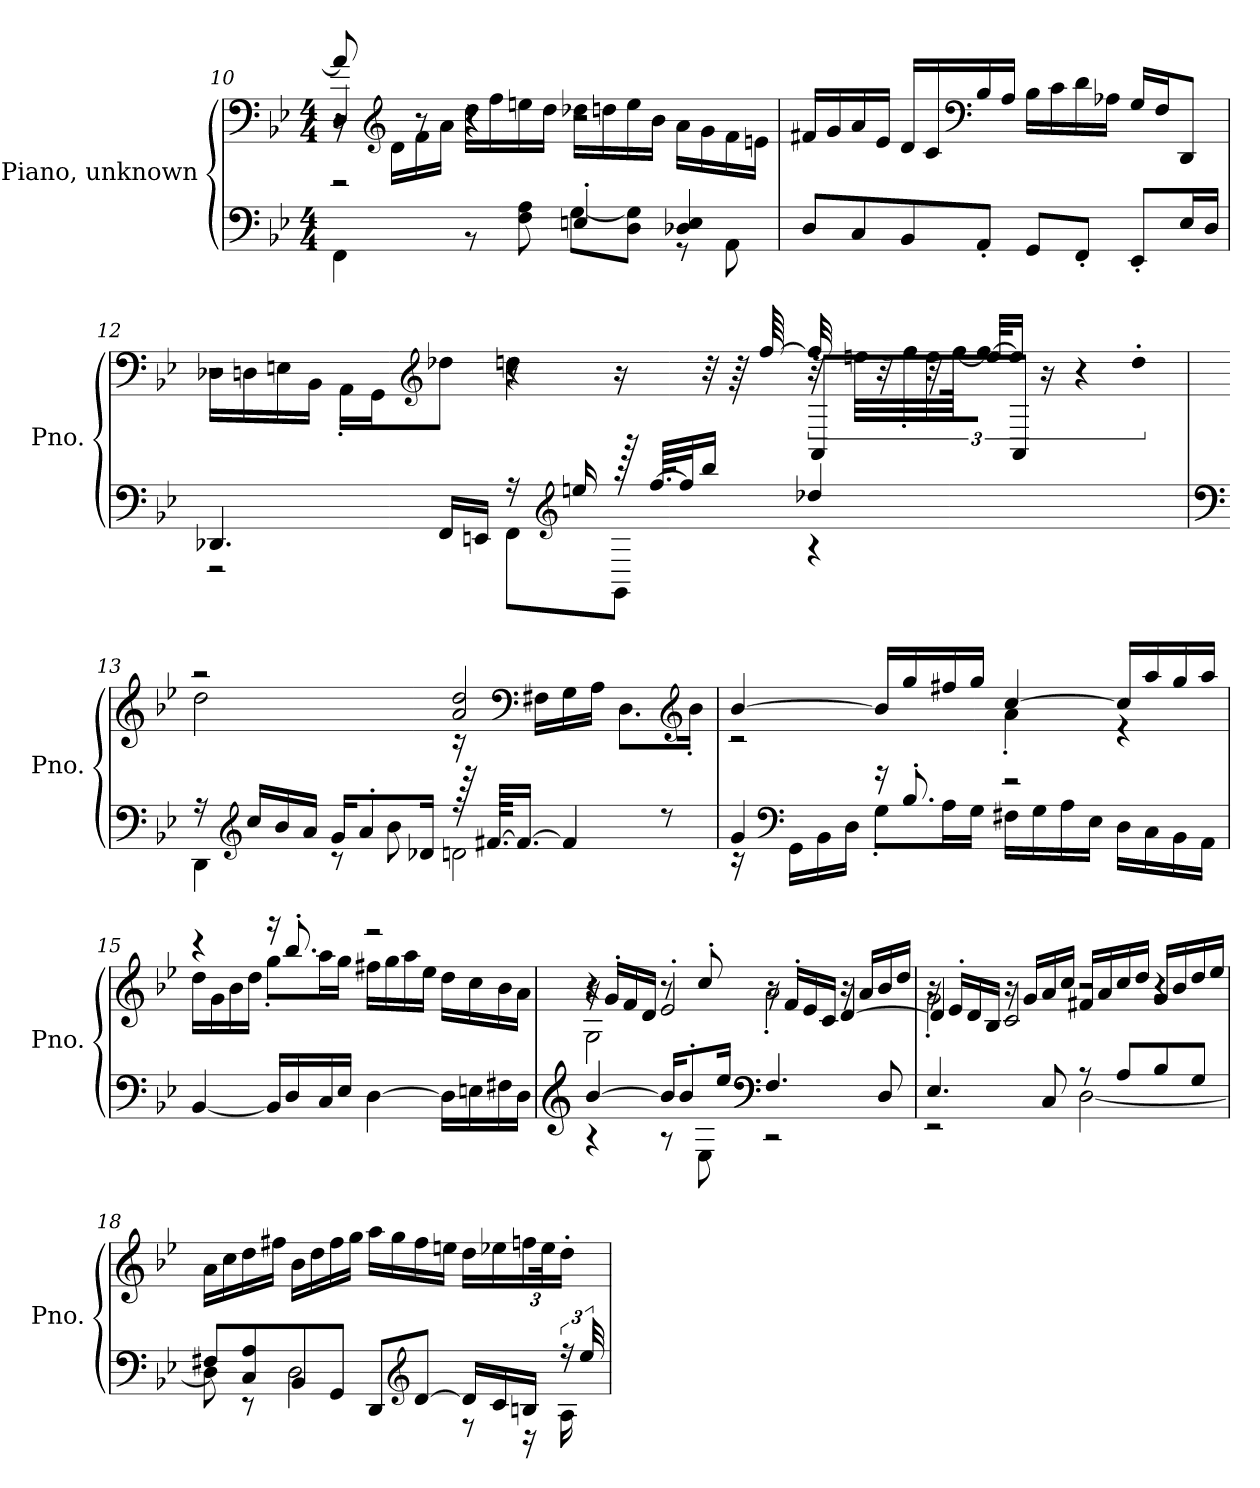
**kern	**kern
*part1	*part1
*staff2	*staff1
*I"Piano, unknown	*
*I'Pno.	*
!!LO:PB:g=z
*clefF4	*clefF4
*k[b-e-]	*k[b-e-]
*M4/4	*M4/4
=10	=10
*^	*^
*	*	*	*^
2r	4FF\	8a/]	16r	4D/
*	*	*clefG2	*	*
.	.	.	16d\LL	.
.	.	8r	16f\	.
.	.	.	16a\JJ	.
.	8r	4r	16dd\LL	4r
.	.	.	16ff\	.
.	8F\ 8A\	.	16een\	.
.	.	.	16dd\JJ	.
4En'/	[8G\L	2r	16dd-X\LL	2r
.	.	.	16ddn\	.
.	8D\ 8G\]J	.	16ee\	.
.	.	.	16b-\JJ	.
4D-X/ 4E/	8r	.	16a\LL	.
.	.	.	16g\	.
.	8AA\	.	16f\	.
.	.	.	16en\JJ	.
*v	*v	*	*	*
*	*v	*v	*v
=11	=11
8D/L	16f#X/LL
.	16g/
8C/	16a/
.	16e-/JJ
8BB-/	16d/LL
.	16c/
*	*clefF4
8AA'/J	16B-/
.	16A/JJ
8GG/L	16B-\LL
.	16c\
8FF'/J	16d\
.	16A-X\JJ
8EE-'/L	16G/LL
.	16F/J
16E-/L	8DD/J
16D/JJ	.
!!LO:LB:g=z
=12	=12
*^	*^
*	*	*	*^
4.DD-X/	2r	2r	16D-X\LL	2r
.	.	.	16Dn\	.
.	.	.	16En\	.
.	.	.	16BB-\JJ	.
.	.	.	16AA'\LL	.
.	.	.	16GG\J	.
*	*	*clefG2	*	*
16FF/LL	.	.	8dd-X\J	.
16EEn/JJ	.	.	.	.
16r	8FF\L	8r	4ddn\	4r
*clefG2	*	*	*	*
16een/	.	.	.	.
128r	8GG\J	16r	.	.
[64.ff/KLLL	.	.	.	.
32ff/J]	.	.	.	.
16bb-/JJ	.	32r	.	.
.	.	64r	.	.
.	.	[64ff/	.	.
4dd-X/	4r	32ff/]	48r	8AA'/L
.	.	.	48een\LLL	.
.	.	32r	.	.
.	.	.	48ff'\	.
*	*	*	*Xbrackettup	*
.	.	32r	48ee\	.
.	.	.	[96ff\K	.
.	.	[32ee/KLL	32ff\JJJ]	.
.	.	16ee/JJ]	16r	8AA/J
.	.	16r	16dd'\	.
*	*	*v	*v	*v
!!LO:LB:g=z
=13	=13	=13
*clefF4	*	*
*	*	*^
16r	4DD\	2r	2dd\
*clefG2	*	*	*
16cc/LL	.	.	.
16b-/	.	.	.
16a/JJ	.	.	.
16g/KL	8r	.	.
8a'/	.	.	.
.	8b-\	.	.
16d-X/Jk	.	.	.
128r	2dn\	2a/ 2dd/	16r
[64.f#X/KKLL	.	.	.
16.f#/JJ_	.	.	.
*	*	*clefF4	*
.	.	.	16F#X\LL
4f#/]	.	.	16G\
.	.	.	16A\JJ
.	.	.	8.D\L
8r	.	.	.
*	*	*clefG2	*
.	.	.	16b-'\Jk
=14	=14	=14	=14
4g/	16r	[4b-/	2r
*clefF4	*	*	*
.	16GG\LL	.	.
.	16BB-\	.	.
.	16D\JJ	.	.
16r	8G'\L	16b-/LL]	.
8.B-'/	.	16gg/	.
.	16A\L	16ff#X/	.
.	16G\JJ	16gg/JJ	.
2r	16F#X\LL	[4cc/	4a'\
.	16G\	.	.
.	16A\	.	.
.	16E-\JJ	.	.
.	16D\LL	16cc/LL]	4r
.	16C\	16aa/	.
.	16BB-\	16gg/	.
.	16AA\JJ	16aa/JJ	.
*v	*v	*	*
!!LO:LB:g=z	!!
=15	=15	=15
[4BB-/	4r	16dd\LL
.	.	16g\
.	.	16b-\
.	.	16dd\JJ
16BB-/LL]	16r	8gg'\L
16D/	8.bb-'/	.
16C/	.	16aa\L
16E-/JJ	.	16gg\JJ
[4D\	2r	16ff#X\LL
.	.	16gg\
.	.	16aa\
.	.	16ee-\JJ
16D\LL]	.	16dd\LL
16En\	.	16cc\
16F#X\	.	16b-\
16D\JJ	.	16a\JJ
*	*v	*v
=16	=16
*clefG2	*
*^	*^
*	*	*	*^
[4b-/	4r	16r	2G\	4r
.	.	16g'/LL	.	.
.	.	16f/	.	.
.	.	16d/JJ	.	.
16b-/KL]	8r	8r	.	2e-'/
8b-'/	.	.	.	.
.	8E-\	8cc'/	.	.
16ee-/Jk	.	.	.	.
*clefF4	*	*	*	*
4.F/	2r	16r	2a'\	.
.	.	16f'/LL	.	.
.	.	16e-/	.	.
.	.	16c/JJ	.	.
.	.	16r	.	[4d/
.	.	16a/LL	.	.
8D/	.	16b-/	.	.
.	.	16dd/JJ	.	.
!!LO:LB:g=z	!!	!!
=17	=17	=17	=17	=17
4.E-/	2r	16r	2g'\	4d/]
.	.	16e-'/LL	.	.
.	.	16d/	.	.
.	.	16B-/JJ	.	.
.	.	16r	.	2c/
.	.	16g/LL	.	.
8C/	.	16a/	.	.
.	.	16cc/JJ	.	.
8r	[2D\	16f#X/LL	2r	.
.	.	16a/	.	.
8A/L	.	16cc/	.	.
.	.	16dd/JJ	.	.
8B-/	.	16g/LL	.	4r
.	.	16b-/	.	.
8G/J	.	16dd/	.	.
.	.	16ee-/JJ	.	.
*	*	*v	*v	*v
=18	=18	=18
8F#X/L	8D\]	16a\LL
.	.	16cc\
8C/ 8A/	8r	16dd\
.	.	16ff#X\JJ
8BB-/	2D\	16b-\LL
.	.	16dd\
8GG/J	.	16ff#\
.	.	16gg\JJ
8DD/L	.	16aa\LL
.	.	16gg\
*clefG2	*	*
[8d/J	.	16ff#\
.	.	16een\JJ
16d/LL]	8r	16dd\LL
16c/	.	16ee-X\
16Bn/JJ	16r	24ffn\
.	.	48ee-\K
24r	16A\	16dd'\JJ
48ee-/	.	.
*v	*v	*
=	=
*-	*-
